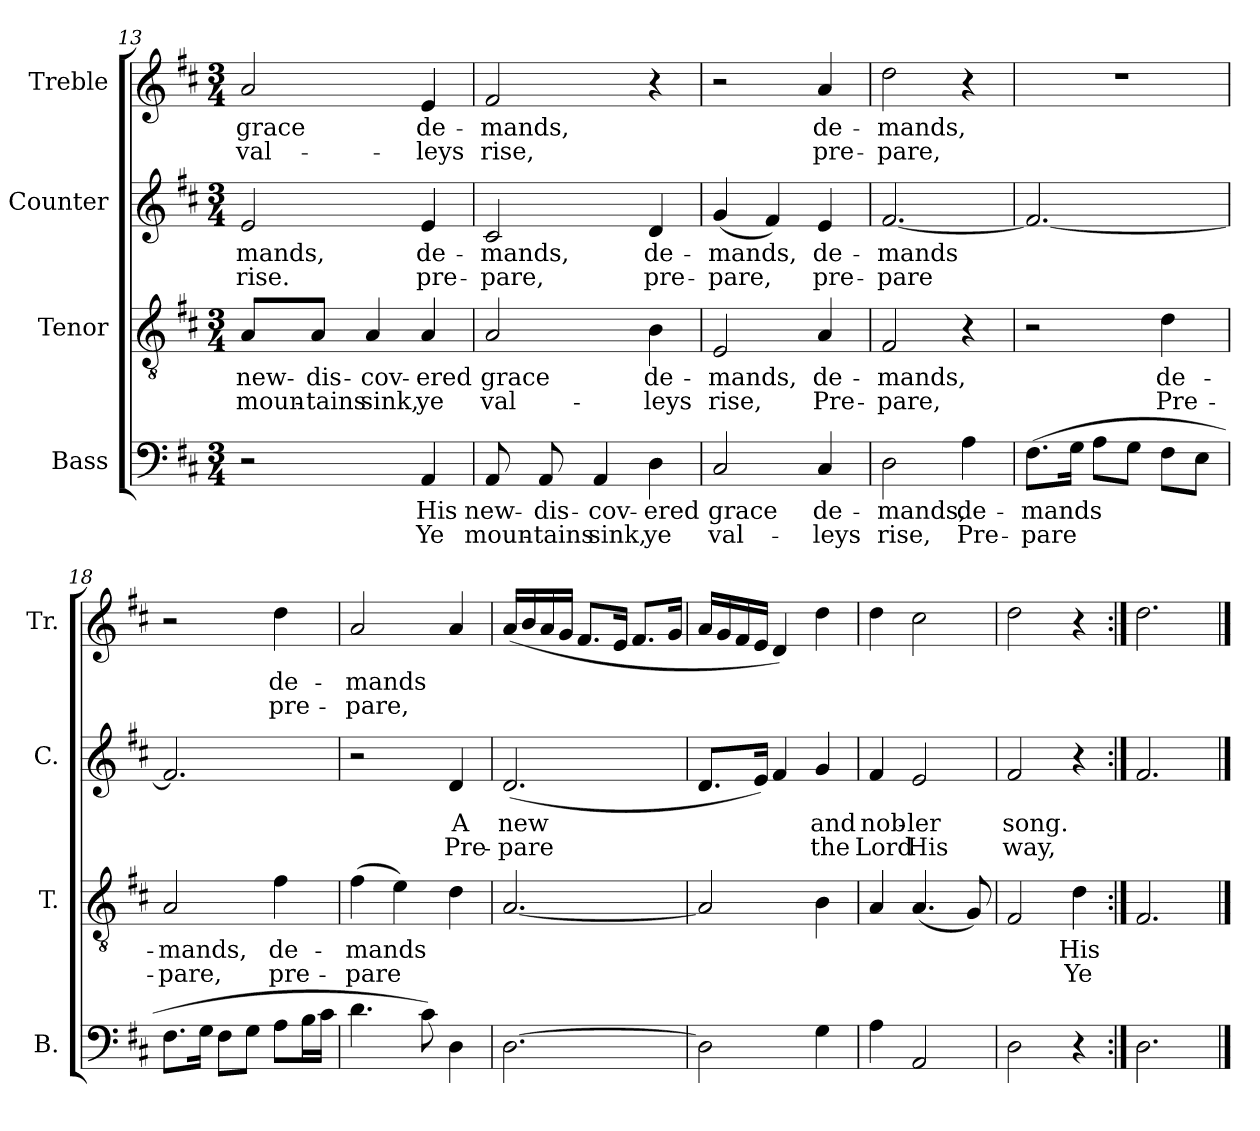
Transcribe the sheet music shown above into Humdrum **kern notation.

**kern	**text	**text	**kern	**text	**text	**kern	**text	**text	**kern	**text	**text
*part4	*part4	*part4	*part3	*part3	*part3	*part2	*part2	*part2	*part1	*part1	*part1
*staff4	*staff4	*staff4	*staff3	*staff3	*staff3	*staff2	*staff2	*staff2	*staff1	*staff1	*staff1
*I"Bass	*	*	*I"Tenor	*	*	*I"Counter	*	*	*I"Treble	*	*
*I'B.	*	*	*I'T.	*	*	*I'C.	*	*	*I'Tr.	*	*
*clefF4	*	*	*clefGv2	*	*	*clefG2	*	*	*clefG2	*	*
*k[f#c#]	*	*	*k[f#c#]	*	*	*k[f#c#]	*	*	*k[f#c#]	*	*
*D:	*	*	*D:	*	*	*D:	*	*	*D:	*	*
*M3/4	*	*	*M3/4	*	*	*M3/4	*	*	*M3/4	*	*
=13	=13	=13	=13	=13	=13	=13	=13	=13	=13	=13	=13
2r	.	.	8A/L	new-	moun-	2e/	-mands,	rise.	2a/	grace	val-
.	.	.	8A/J	-dis-	-tains	.	.	.	.	.	.
.	.	.	4A/	-cov-	sink,	.	.	.	.	.	.
4AA/	His	Ye	4A/	-ered	ye	4e/	de-	pre-	4e/	de-	-leys
=14	=14	=14	=14	=14	=14	=14	=14	=14	=14	=14	=14
8AA/	new-	moun-	2A/	grace	val-	2c#/	-mands,	-pare,	2f#/	-mands,	rise,
8AA/	-dis-	-tains	.	.	.	.	.	.	.	.	.
4AA/	-cov-	sink,	.	.	.	.	.	.	.	.	.
4D\	-ered	ye	4B\	de-	-leys	4d/	de-	pre-	4r	.	.
=15	=15	=15	=15	=15	=15	=15	=15	=15	=15	=15	=15
2C#/	grace	val-	2E/	-mands,	rise,	(4g/	-mands,	-pare,	2r	.	.
.	.	.	.	.	.	4f#/)	.	.	.	.	.
4C#/	de-	-leys	4A/	de-	Pre-	4e/	de-	pre-	4a/	de-	pre-
=16	=16	=16	=16	=16	=16	=16	=16	=16	=16	=16	=16
2D\	-mands,	rise,	2F#/	-mands,	-pare,	[2.f#/	-mands	-pare	2dd\	-mands,	-pare,
4A\	de-	Pre-	4r	.	.	.	.	.	4r	.	.
!!LO:LB:g=z
=17	=17	=17	=17	=17	=17	=17	=17	=17	=17	=17	=17
(8.F#\L	-mands	-pare	2r	.	.	2.f#/_	.	.	2.r	.	.
16G\Jk	.	.	.	.	.	.	.	.	.	.	.
8A\L	.	.	.	.	.	.	.	.	.	.	.
8G\J	.	.	.	.	.	.	.	.	.	.	.
8F#\L	.	.	4d\	de-	Pre-	.	.	.	.	.	.
8E\J	.	.	.	.	.	.	.	.	.	.	.
=18	=18	=18	=18	=18	=18	=18	=18	=18	=18	=18	=18
8.F#\L	.	.	2A/	-mands,	-pare,	2.f#/]	.	.	2r	.	.
16G\Jk	.	.	.	.	.	.	.	.	.	.	.
8F#\L	.	.	.	.	.	.	.	.	.	.	.
8G\J	.	.	.	.	.	.	.	.	.	.	.
8A\L	.	.	4f#\	de-	pre-	.	.	.	4dd\	de-	pre-
16B\L	.	.	.	.	.	.	.	.	.	.	.
16c#\JJ	.	.	.	.	.	.	.	.	.	.	.
=19	=19	=19	=19	=19	=19	=19	=19	=19	=19	=19	=19
4.d\	.	.	(4f#\	-mands	-pare	2r	.	.	2a/	-mands	-pare,
.	.	.	4e\)	.	.	.	.	.	.	.	.
8c#\)	.	.	.	.	.	.	.	.	.	.	.
4D\	.	.	4d\	.	.	4d/	A	Pre-	4a/	.	.
=20	=20	=20	=20	=20	=20	=20	=20	=20	=20	=20	=20
[2.D\	.	.	[2.A/	.	.	(2.d/	new	-pare	(16a/LL	.	.
.	.	.	.	.	.	.	.	.	16b/	.	.
.	.	.	.	.	.	.	.	.	16a/	.	.
.	.	.	.	.	.	.	.	.	16g/JJ	.	.
.	.	.	.	.	.	.	.	.	8.f#/L	.	.
.	.	.	.	.	.	.	.	.	16e/Jk	.	.
.	.	.	.	.	.	.	.	.	8.f#/L	.	.
.	.	.	.	.	.	.	.	.	16g/Jk	.	.
=21	=21	=21	=21	=21	=21	=21	=21	=21	=21	=21	=21
2D\]	.	.	2A/]	.	.	8.d/L	.	.	16a/LL	.	.
.	.	.	.	.	.	.	.	.	16g/	.	.
.	.	.	.	.	.	.	.	.	16f#/	.	.
.	.	.	.	.	.	16e/Jk)	.	.	16e/JJ	.	.
.	.	.	.	.	.	4f#/	.	.	4d/)	.	.
4G\	.	.	4B\	.	.	4g/	and	the	4dd\	.	.
=22	=22	=22	=22	=22	=22	=22	=22	=22	=22	=22	=22
4A\	.	.	4A/	.	.	4f#/	nob-	Lord	4dd\	.	.
2AA/	.	.	(4.A/	.	.	2e/	-ler	His	2cc#\	.	.
.	.	.	8G/)	.	.	.	.	.	.	.	.
=23	=23	=23	=23	=23	=23	=23	=23	=23	=23	=23	=23
2D\	.	.	2F#/	.	.	2f#/	song.	way,	2dd\	.	.
4r	.	.	4d\	His	Ye	4r	.	.	4r	.	.
=24:|!	=24:|!	=24:|!	=24:|!	=24:|!	=24:|!	=24:|!	=24:|!	=24:|!	=24:|!	=24:|!	=24:|!
2.D\	.	.	2.F#/	.	.	2.f#/	.	.	2.dd\	.	.
==	==	==	==	==	==	==	==	==	==	==	==
*-	*-	*-	*-	*-	*-	*-	*-	*-	*-	*-	*-
